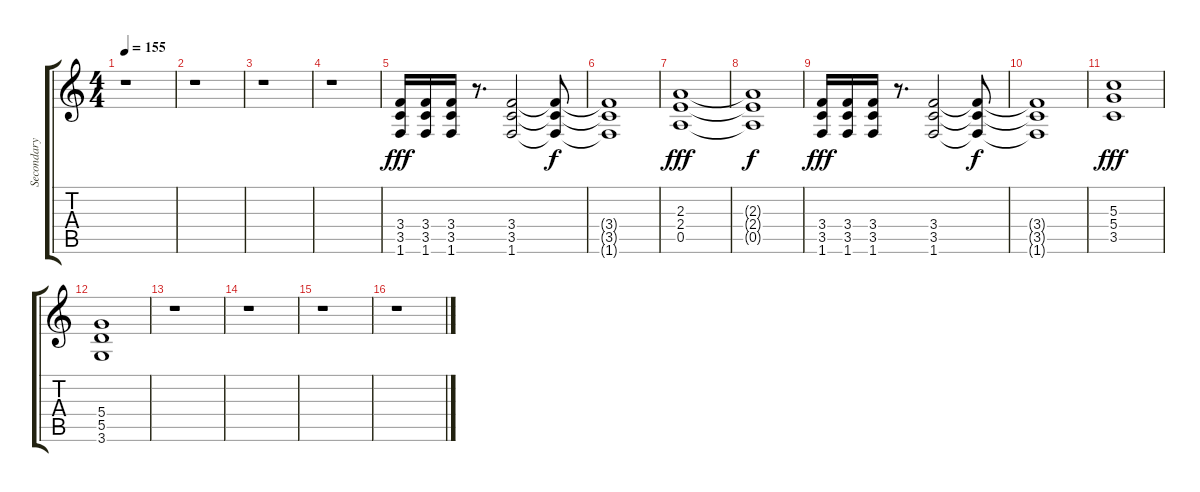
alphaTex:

\track ("Secondary Guitar (Emppu)" "Secondary ") {instrument distortionguitar}
\staff {score tabs}
\tuning (E4 B3 G3 D3 A2 E2) {hide}
\ts (4 4)
\tempo 155
\clef g2
\ks c
r.1{dy f} |
r.1 |
r.1 |
r.1 |
(3.4 3.5 1.6).16{dy fff} (3.4 3.5 1.6).16 (3.4 3.5 1.6).16 r.8{d} (3.4 3.5 1.6).2 (3.4{t} 3.5{t} 1.6{t}).8{dy f} |
(3.4{t} 3.5{t} 1.6{t}).1 |
(2.3 2.4 0.5).1{dy fff} |
(2.3{t} 2.4{t} 0.5{t}).1{dy f} |
(3.4 3.5 1.6).16{dy fff} (3.4 3.5 1.6).16 (3.4 3.5 1.6).16 r.8{d} (3.4 3.5 1.6).2 (3.4{t} 3.5{t} 1.6{t}).8{dy f} |
(3.4{t} 3.5{t} 1.6{t}).1 |
(5.3 5.4 3.5).1{dy fff} |
(5.4 5.5 3.6).1 |
r.1 |
r.1 |
r.1 |
r.1
